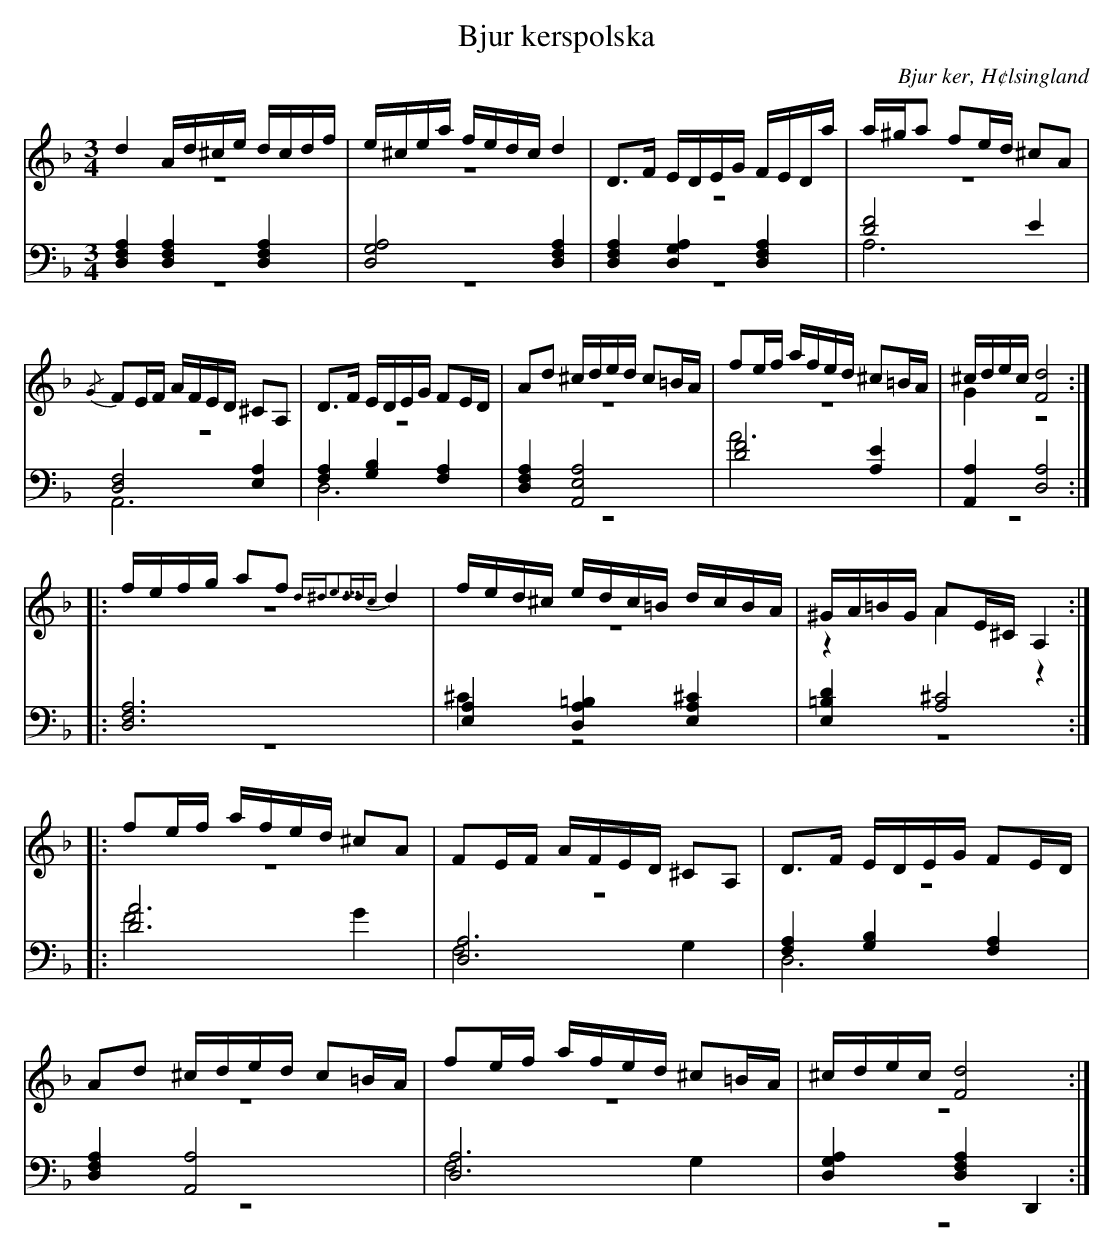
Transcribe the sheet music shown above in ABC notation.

X:1
T: Bjur kerspolska
O: Bjur ker, H¢lsingland
M: 3/4
L: 1/16
K: Dm
V:1
V:2 merge
V:3
V:4 merge
V:1
d4 Ad^ce dcdf |e^cea fedc d4|D2>F2 EDEG FEDa|a^ga2 f2ed ^c2A2|
{/G}F2EF AFED ^C2A,2|D2>F2 EDEG F2ED|A2d2 ^cded c2=BA|f2ef afed ^c2=BA|^cdec [F8d8]:|
|:fefg a2f2 {d^de5/4d^=dc}d4 |fed^c edc=B dcBA|^GA=BG A2E^C A,4:|
|:f2ef afed ^c2A2|F2EF AFED ^C2A,2|D2>F2 EDEG F2ED|
A2d2 ^cded c2=BA|f2ef afed ^c2=BA|^cdec [F8d8]:|
V:2
z12|z12|z12|z12|
z12|z12|z12|z12|G4 z8:|
|:z12|z12|z4 A4 z4:|
|:z12|z12|z12|
z12|z12|z12:|
V:3 clef=bass
[D,4F,4A,4] [D,4F,4A,4] [D,4F,4A,4]|[D,8G,8A,8] [D,4F,4A,4]|[D,4F,4A,4] [D,4G,4A,4] [D,4F,4A,4]|[D8F8] E4|
[D,8F,8] [E,4A,4]|[F,4A,4] [G,4B,4] [F,4A,4]|[D,4F,4A,4] [A,,8E,8A,8]|[D8F8] [A,4E4]|[A,,4A,4] [D,8A,8]:|
|:[D,12F,12A,12]|[E,4A,4] [A,4=B,4D,4] [E,4A,4^C4]|[E,4=B,4D4] [A,8^C8]:|
|:[D12A12]|[D,12A,12]|[F,4A,4] [G,4B,4] [F,4A,4]|
[D,4F,4A,4] [A,,8A,8]|[D,12A,12]|[D,4G,4A,4] [D,4F,4A,4] D,,4:|
V:4 clef=bass
z12|z12|z12|A,12|
A,,12|D,12|z12|A12|z12:|
|:z12|^C4 z8|z12:|
|:F8 G4|F,8 G,4|D,12|
z12|F,8 G,4|z12:|
